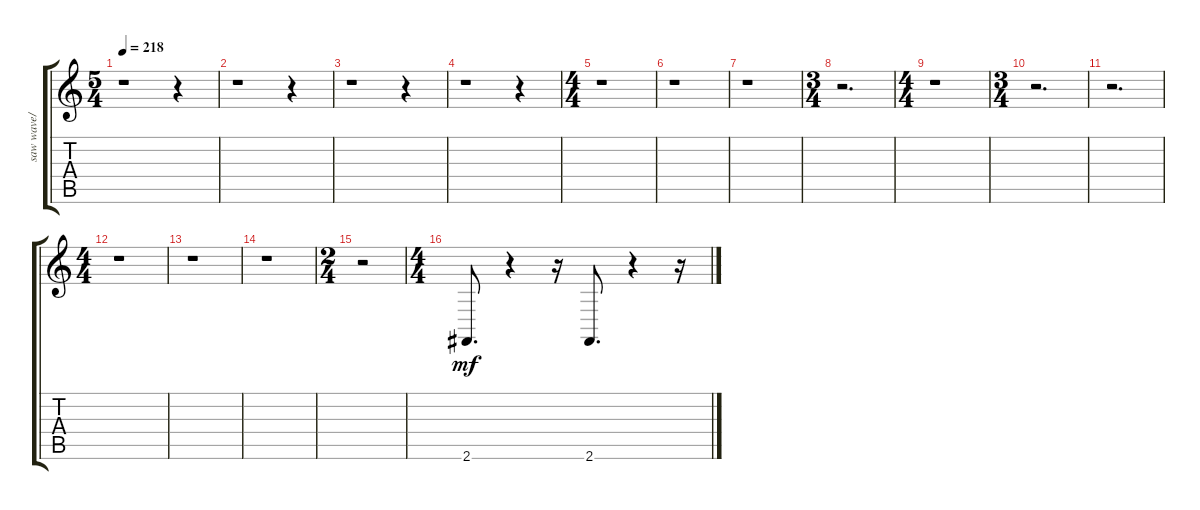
\track ("saw wave/ dist. guit" "saw wave/ ") {instrument lead2sawtooth}
\staff {score tabs}
\tuning (E4 B3 G3 D3 A2 E2) {hide}
\ts (5 4)
\tempo 218
\clef g2
\ks c
r.1{dy f} r.4 |
r.1 r.4 |
r.1 r.4 |
r.1 r.4 |
\ts (4 4)
r.1 |
r.1 |
r.1 |
\ts (3 4)
r.2{d} |
\ts (4 4)
r.1 |
\ts (3 4)
r.2{d} |
r.2{d} |
\ts (4 4)
r.1 |
r.1 |
r.1 |
\ts (2 4)
r.2 |
\ts (4 4)
2.6.8{d dy mf volume 14 instrument lead1square} r.4 r.16 2.6.8{d volume 14} r.4 r.16
